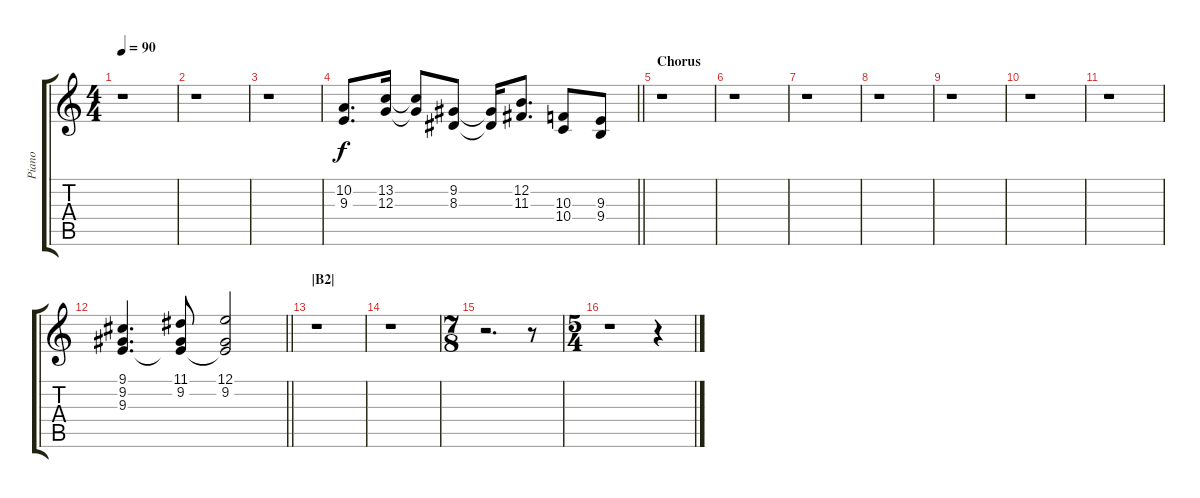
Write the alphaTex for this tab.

\track ("Piano" "Piano") {instrument acousticgrandpiano}
\staff {score tabs}
\tuning (E4 B3 G3 D3 A2 E2) {hide}
\ts (4 4)
\tempo 90
\clef g2
\ks c
r.1{dy f} |
r.1 |
r.1 |
\barLineRight lightlight
(10.2 9.3).8{d} (13.2 12.3).16 (13.2{t} 12.3{t}).8 (9.2 8.3).8 (9.2{t} 8.3{t}).16 (12.2 11.3).8{d} (10.3 10.4).8 (9.3 9.4).8 |
\section ("" "Chorus")
r.1 |
r.1 |
r.1 |
r.1 |
r.1 |
r.1 |
r.1 |
\barLineRight lightlight
(9.1 9.2 9.3).4{d balance 4} (11.1 9.2 9.3{t}).8 (12.1 9.2 9.3{t}).2 |
\section ("" "|B2|")
r.1 |
r.1 |
\ts (7 8)
r.2{d} r.8 |
\ts (5 4)
r.1 r.4
